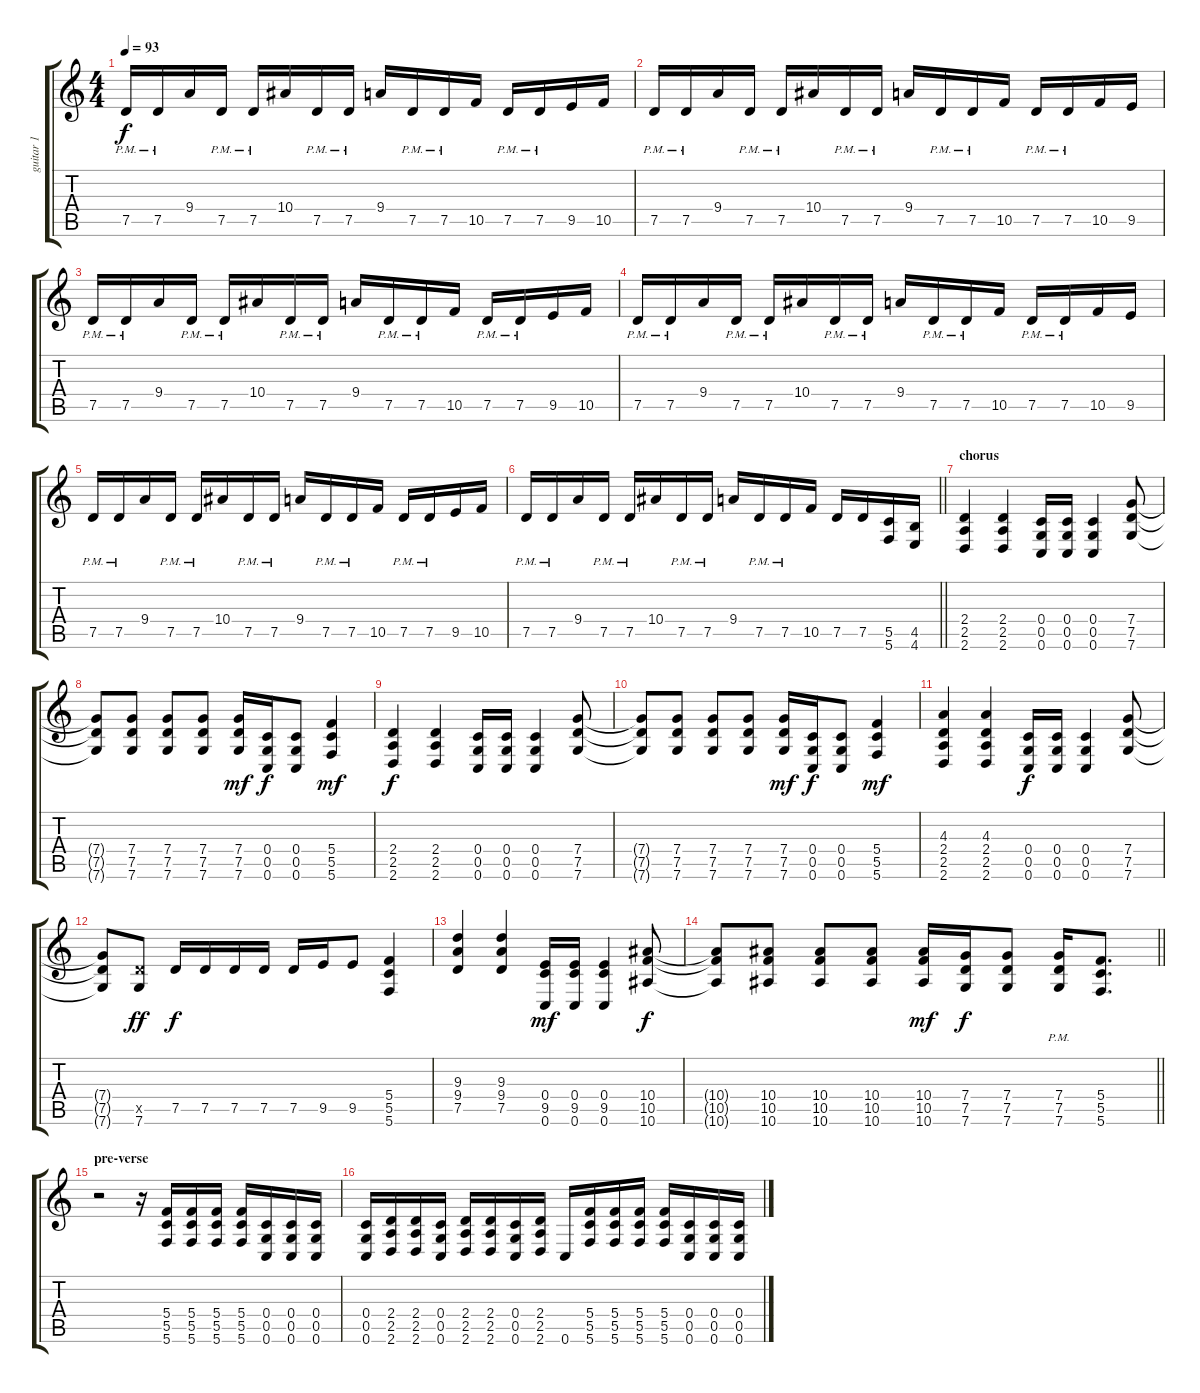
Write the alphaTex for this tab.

\track ("guitar 1" "guitar 1") {instrument distortionguitar}
\staff {score tabs}
\tuning (D4 A3 F3 C3 G2 C2) {hide}
\ts (4 4)
\tempo 93
\clef g2
\ks c
7.5{pm}.16{dy f} 7.5{pm}.16 9.4.16 7.5{pm}.16 7.5{pm}.16 10.4.16 7.5{pm}.16 7.5{pm}.16 9.4.16 7.5{pm}.16 7.5{pm}.16 10.5.16 7.5{pm}.16 7.5{pm}.16 9.5.16 10.5.16 |
7.5{pm}.16 7.5{pm}.16 9.4.16 7.5{pm}.16 7.5{pm}.16 10.4.16 7.5{pm}.16 7.5{pm}.16 9.4.16 7.5{pm}.16 7.5{pm}.16 10.5.16 7.5{pm}.16 7.5{pm}.16 10.5.16 9.5.16 |
7.5{pm}.16 7.5{pm}.16 9.4.16 7.5{pm}.16 7.5{pm}.16 10.4.16 7.5{pm}.16 7.5{pm}.16 9.4.16 7.5{pm}.16 7.5{pm}.16 10.5.16 7.5{pm}.16 7.5{pm}.16 9.5.16 10.5.16 |
7.5{pm}.16 7.5{pm}.16 9.4.16 7.5{pm}.16 7.5{pm}.16 10.4.16 7.5{pm}.16 7.5{pm}.16 9.4.16 7.5{pm}.16 7.5{pm}.16 10.5.16 7.5{pm}.16 7.5{pm}.16 10.5.16 9.5.16 |
7.5{pm}.16 7.5{pm}.16 9.4.16 7.5{pm}.16 7.5{pm}.16 10.4.16 7.5{pm}.16 7.5{pm}.16 9.4.16 7.5{pm}.16 7.5{pm}.16 10.5.16 7.5{pm}.16 7.5{pm}.16 9.5.16 10.5.16 |
\barLineRight lightlight
7.5{pm}.16 7.5{pm}.16 9.4.16 7.5{pm}.16 7.5{pm}.16 10.4.16 7.5{pm}.16 7.5{pm}.16 9.4.16 7.5{pm}.16 7.5{pm}.16 10.5.16 7.5.16 7.5.16 (5.5 5.6).16 (4.5 4.6).16 |
\section ("" "chorus")
(2.4 2.5 2.6).4 (2.4 2.5 2.6).4 (0.4 0.5 0.6).16 (0.4 0.5 0.6).16 (0.4 0.5 0.6).4 (7.4 7.5 7.6).8 |
(7.4{t} 7.5{t} 7.6{t}).8 (7.4 7.5 7.6).8 (7.4 7.5 7.6).8 (7.4 7.5 7.6).8 (7.4 7.5 7.6).16{dy mf} (0.4 0.5 0.6).16{dy f} (0.4 0.5 0.6).8 (5.4 5.5 5.6).4{dy mf} |
(2.4 2.5 2.6).4{dy f} (2.4 2.5 2.6).4 (0.4 0.5 0.6).16 (0.4 0.5 0.6).16 (0.4 0.5 0.6).4 (7.4 7.5 7.6).8 |
(7.4{t} 7.5{t} 7.6{t}).8 (7.4 7.5 7.6).8 (7.4 7.5 7.6).8 (7.4 7.5 7.6).8 (7.4 7.5 7.6).16{dy mf} (0.4 0.5 0.6).16{dy f} (0.4 0.5 0.6).8 (5.4 5.5 5.6).4{dy mf} |
(4.3 2.4 2.5 2.6).4 (4.3 2.4 2.5 2.6).4 (0.4 0.5 0.6).16{dy f} (0.4 0.5 0.6).16 (0.4 0.5 0.6).4 (7.4 7.5 7.6).8 |
(7.4{t} 7.5{t} 7.6{t}).8 (7.5{x} 7.6).8{dy ff} 7.5.16{dy f} 7.5.16 7.5.16 7.5.16 7.5.16 9.5.16 9.5.8 (5.4 5.5 5.6).4 |
(9.3 9.4 7.5).4 (9.3 9.4 7.5).4 (0.4 9.5 0.6).16{dy mf} (0.4 9.5 0.6).16 (0.4 9.5 0.6).4 (10.4 10.5 10.6).8{dy f} |
\barLineRight lightlight
(10.4{t} 10.5{t} 10.6{t}).8 (10.4 10.5 10.6).8 (10.4 10.5 10.6).8 (10.4 10.5 10.6).8 (10.4 10.5 10.6).16{dy mf} (7.4 7.5 7.6).16{dy f} (7.4 7.5 7.6).8 (7.4{pm} 7.5{pm} 7.6{pm}).16 (5.4 5.5 5.6).8{d} |
\section ("" "pre-verse")
r.2 r.16 (5.4 5.5 5.6).16 (5.4 5.5 5.6).16 (5.4 5.5 5.6).16 (5.4 5.5 5.6).16 (0.4 0.5 0.6).16 (0.4 0.5 0.6).16 (0.4 0.5 0.6).16 |
(0.4 0.5 0.6).16 (2.4 2.5 2.6).16 (2.4 2.5 2.6).16 (0.4 0.5 0.6).16 (2.4 2.5 2.6).16 (2.4 2.5 2.6).16 (0.4 0.5 0.6).16 (2.4 2.5 2.6).16 0.6.16 (5.4 5.5 5.6).16 (5.4 5.5 5.6).16 (5.4 5.5 5.6).16 (5.4 5.5 5.6).16 (0.4 0.5 0.6).16 (0.4 0.5 0.6).16 (0.4 0.5 0.6).16
